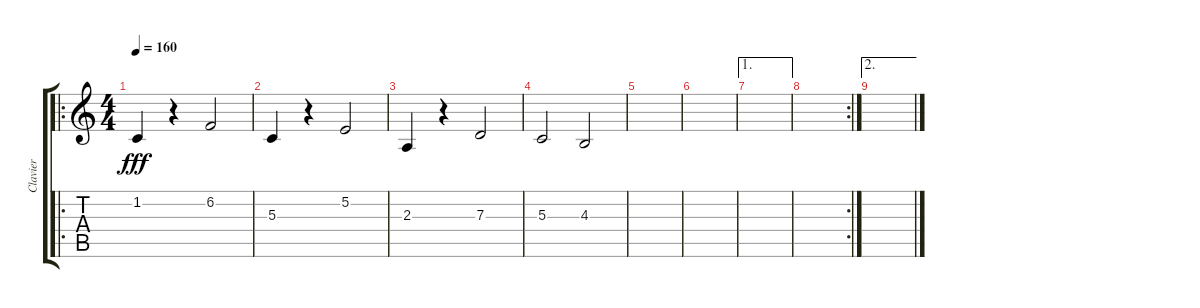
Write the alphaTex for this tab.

\track ("Clavier" "Clavier") {instrument choiraahs}
\staff {score tabs}
\tuning (E4 B3 G3 D3 A2 E2) {hide}
\ro
\ts (4 4)
\tempo 160
\clef g2
\ks c
1.2.4{dy fff instrument choiraahs} r.4 6.2.2 |
5.3.4 r.4 5.2.2 |
2.3.4 r.4 7.3.2 |
5.3.2 4.3.2 |
|
|
\ae 1
|
\rc 2
|
\ae 2
